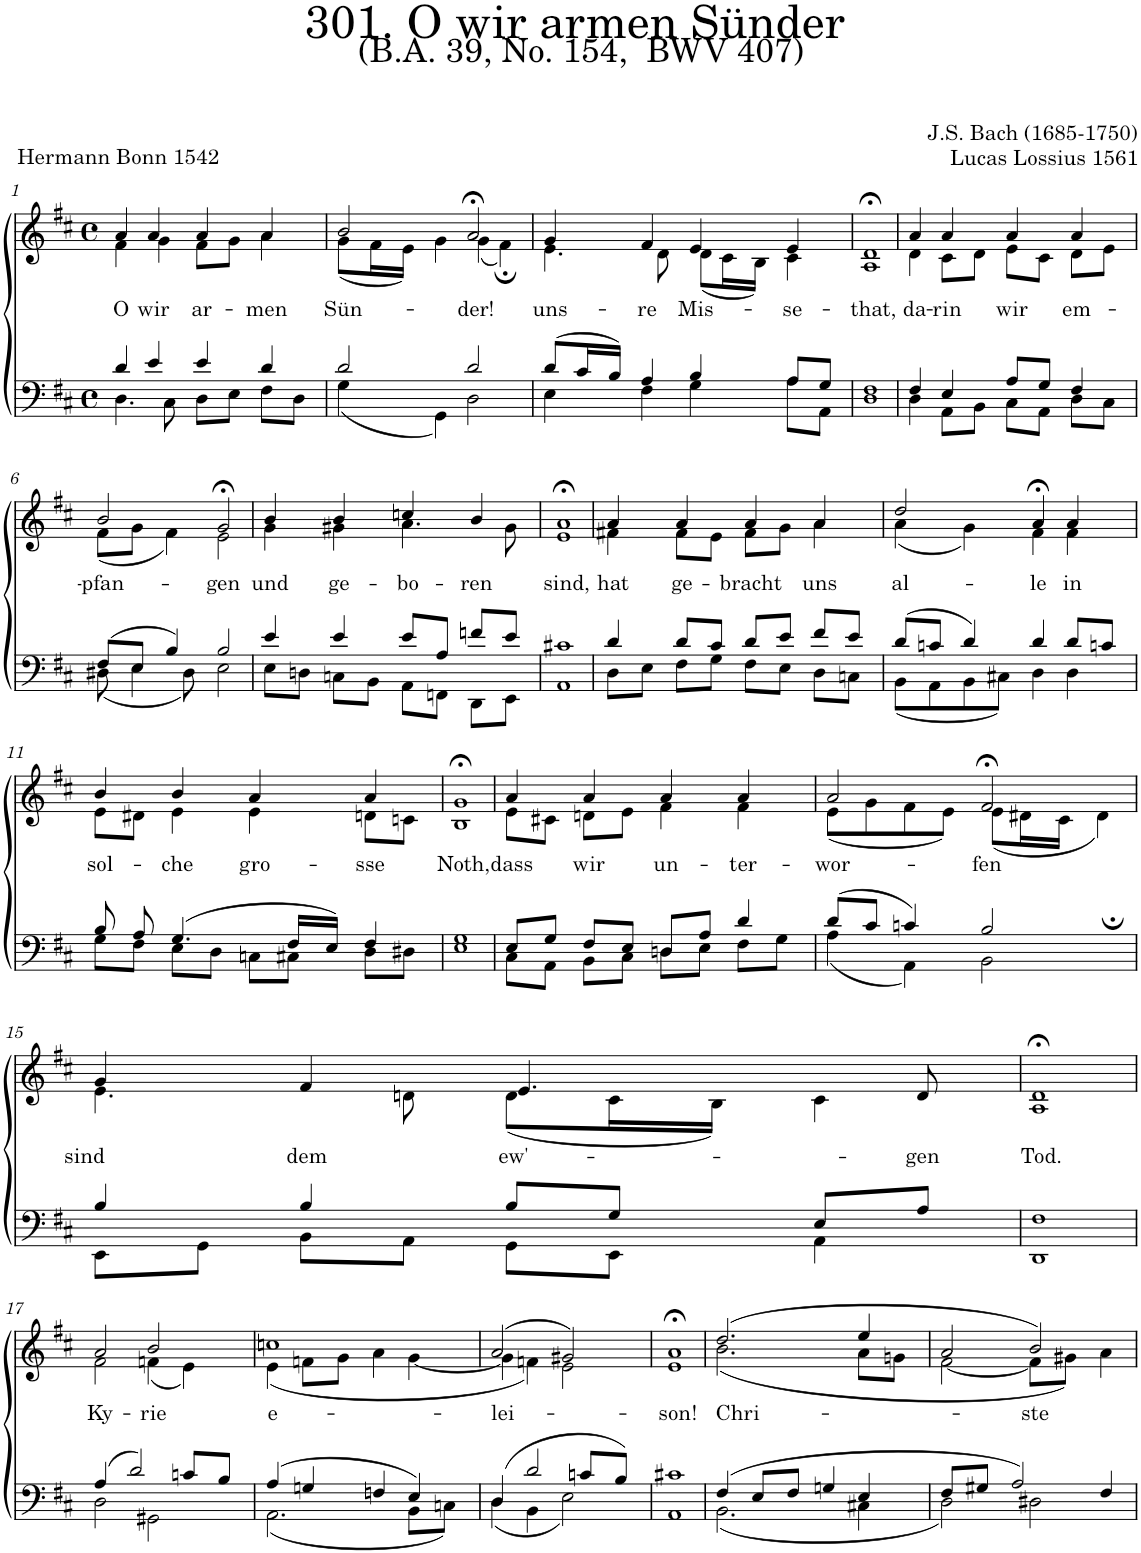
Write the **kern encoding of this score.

**kern	**kern	**text
*part2	*part1	*part1
*staff2	*staff1	*staff1
*I"Tenor/Bass	*I"Soprano/Alto	*
*clefF4	*clefG2	*
*k[f#c#]	*k[f#c#]	*
*M4/4	*M4/4	*
*met(c)	*met(c)	*
=1	=1	=1
*^	*	*
!	!	!	!LO:LY:b
*	*	*^	*
4d/	4.D\	4a;</	4f#\	O
!	!	!	!	!LO:LY:b
4e/	.	4a/	4g\	wir
.	8C#\	.	.	.
!	!	!	!	!LO:LY:b
4e/	8D\L	4a;</	8f#\L	ar-
.	8E\J	.	8g\J	.
!	!	!	!	!LO:LY:b
4d/	8F#\L	4a/	4a\	-men
.	8D\J	.	.	.
=2	=2	=2	=2	=2
!	!	!	!	!LO:LY:b
2d/	(4G\	2b;</	(8g\L	Sün-
.	.	.	16f#\L	.
.	.	.	16e\JJ)	.
.	4GG\)	.	4g\	.
!	!	!	!	!LO:LY:b
2d/	2D\	2a;<,/	(4g\	-der!
.	.	.	4f#;\)	.
=3	=3	=3	=3	=3
!	!	!	!	!LO:LY:b
(8d/L	4E\	4g;</	4.e\	uns-
16c#/L	.	.	.	.
16B/JJ)	.	.	.	.
!	!	!	!	!LO:LY:b
4A/	4F#\	4f#/	.	-re
.	.	.	8d\	.
!	!	!	!	!LO:LY:b
4B/	4G\	4e/	(8d\L	Mis-
.	.	.	16c#\L	.
.	.	.	16B\JJ)	.
!	!	!	!	!LO:LY:b
8A/L	8A\L	4e/	4c#\	-se-
8G/J	8AA\J	.	.	.
=4	=4	=4	=4	=4
!	!	!	!	!LO:LY:b
1F#	1D	1d;<,	1A	-that,
=5	=5	=5	=5	=5
!	!	!	!	!LO:LY:b
4F#/	4D\	4a/	4d\	da-
!	!	!	!	!LO:LY:b
4E/	8AA\L	4a/	8c#\L	-rin
.	8BB\J	.	8d\J	.
!	!	!	!	!LO:LY:b
8A/L	8C#\L	4a/	8e\L	wir
8G/J	8AA\J	.	8c#\J	.
!	!	!	!	!LO:LY:b
4F#/	8D\L	4a/	8d\L	em-
.	8C#\J	.	8e\J	.
!!LO:LB:g=z	!!
=6	=6	=6	=6	=6
!	!	!	!	!LO:LY:b
(8F#/L	(8D#X\	2b;</	(8f#\L	-pfan-
8E/J	4E\	.	8g\J	.
4B/)	.	.	4f#\)	.
.	8D#\)	.	.	.
!	!	!	!	!LO:LY:b
2B/	2E\	2g;<,/	2e\	-gen
=7	=7	=7	=7	=7
!	!	!	!	!LO:LY:b
4e/	8E\L	4b;</	4g\	und
.	8Dn\J	.	.	.
!	!	!	!	!LO:LY:b
4e/	8Cn\L	4b/	4g#X\	ge-
.	8BB\J	.	.	.
!	!	!	!	!LO:LY:b
8e/L	8AA\L	4ccn/	4.a\	-bo-
8A/J	8FFn\J	.	.	.
!	!	!	!	!LO:LY:b
8fn/L	8DD\L	4b/	.	-ren
8e/J	8EE\J	.	8g#\	.
=8	=8	=8	=8	=8
!	!	!	!	!LO:LY:b
1c#X	1AA	1a;<,	1e	sind,
=9	=9	=9	=9	=9
!	!	!	!	!LO:LY:b
4d/	8D\L	4a;</	4f#X\	hat
.	8E\J	.	.	.
!	!	!	!	!LO:LY:b
8d/L	8F#\L	4a/	8f#\L	ge-
8c#/J	8G\J	.	8e\J	.
!	!	!	!	!LO:LY:b
8d/L	8F#\L	4a;</	8f#\L	-bracht
8e/J	8E\J	.	8g\J	.
!	!	!	!	!LO:LY:b
8f#/L	8D\L	4a/	4a\	uns
8e/J	8Cn\J	.	.	.
=10	=10	=10	=10	=10
!	!	!	!	!LO:LY:b
(8d/L	(8BB\L	2dd;</	(4a\	al-
8cn/J	8AA\	.	.	.
4d/)	8BB\	.	4g\)	.
.	8C#X\J)	.	.	.
!	!	!	!	!LO:LY:b
4d/	4D\	4a;<,/	4f#\	-le
!	!	!	!	!LO:LY:b
8d/L	4D\	4a/	4f#\	in
8cn/J	.	.	.	.
!!LO:LB:g=z	!!
=11	=11	=11	=11	=11
!	!	!	!	!LO:LY:b
8B/	8G\L	4b;</	8e\L	sol-
8A/	8F#\J	.	8d#X\J	.
!	!	!	!	!LO:LY:b
(4.G/	8E\L	4b/	4e\	-che
.	8D\J	.	.	.
!	!	!	!	!LO:LY:b
.	8Cn\L	4a/	4e\	gro-
16F#/LL	8C#X\J	.	.	.
16E/JJ)	.	.	.	.
!	!	!	!	!LO:LY:b
4F#/	8D\L	4a/	8dn\L	-sse
.	8D#X\J	.	8cn\J	.
=12	=12	=12	=12	=12
!	!	!	!	!LO:LY:b
1G	1E	1g;<,	1B	Noth,
=13	=13	=13	=13	=13
!	!	!	!	!LO:LY:b
8E/L	8C#\L	4a;</	8e\L	dass
8G/J	8AA\J	.	8c#X\J	.
!	!	!	!	!LO:LY:b
8F#/L	8BB\L	4a/	8dn\L	wir
8E/J	8C#\J	.	8e\J	.
!	!	!	!	!LO:LY:b
8Dn/L	8D\L	4a/	4f#\	un-
8A/J	8E\J	.	.	.
!	!	!	!	!LO:LY:b
4d/	8F#\L	4a/	4f#\	-ter-
.	8G\J	.	.	.
=14	=14	=14	=14	=14
!	!	!	!	!LO:LY:b
(8d/L	(4A\	2a/	(8e\L	-wor-
8c#/J	.	.	8g\	.
4cn/)	4AA\)	.	8f#\	.
.	.	.	8e\J)	.
!	!	!	!	!LO:LY:b
2B/	2BB\	2f#;<,/	(8e;\L	-fen
.	.	.	16d#X;\L	.
.	.	.	16c#\JJ	.
.	.	.	4d#;\)	.
!!LO:LB:g=z	!!
=15	=15	=15	=15	=15
!	!	!	!	!LO:LY:b
4B/	8EE\L	4g;</	4.e\	sind
.	8GG\J	.	.	.
!	!	!	!	!LO:LY:b
4B/	8BB\L	4f#/	.	dem
.	8AA\J	.	8dn\	.
!	!	!	!	!LO:LY:b
8B/L	8GG\L	4.e/	(8d\L	ew'-
8G/J	8EE\J	.	16c#\L	.
.	.	.	16B\JJ)	.
8E/L	4AA\	.	4c#\	.
!	!	!	!	!LO:LY:b
8A/J	.	8d/	.	-gen
=16	=16	=16	=16	=16
!	!	!	!	!LO:LY:b
1F#	1DD	1d;<,	1A	Tod.
!!LO:LB:g=z	!!
=17	=17	=17	=17	=17
!	!	!	!	!LO:LY:b
(4A/	2D\	2a;</	2f#\	Ky-
2d/)	.	.	.	.
!	!	!	!	!LO:LY:b
.	2GG#X\	2b/	(4fn\	-rie
8cn/L	.	.	4e\)	.
8B/J	.	.	.	.
=18	=18	=18	=18	=18
!	!	!	!	!LO:LY:b
(4A/	(2.AA\	1ccn;<	(4e\	e-
4Gn/	.	.	8fn\L	.
.	.	.	8g\J	.
4Fn/	.	.	4a;\	.
4E/)	8BB\L	.	[4g\	.
.	8Cn\J)	.	.	.
=19	=19	=19	=19	=19
!	!	!	!	!LO:LY:b
(4D/	(4D\	(2a;</	4g\]	-lei-
2d/	4BB\	.	4fn\)	.
.	2E\)	2g#X/)	2e\	.
8cn;</L	.	.	.	.
8B/J)	.	.	.	.
=20	=20	=20	=20	=20
!	!	!	!	!LO:LY:b
1c#X	1AA	1a;<,	1e	-son!
=21	=21	=21	=21	=21
!	!	!	!	!LO:LY:b
(4F#/	(2.BB\	(2.dd;</	(2.b\	Chri-
8E/L	.	.	.	.
8F#/J	.	.	.	.
4Gn/	.	.	.	.
4E/	4C#X\	4ee/	8a\L	.
.	.	.	8gn\J	.
=22	=22	=22	=22	=22
8F#;</L	2D\)	2a/	[2f#\	.
8G#X/J	.	.	.	.
2A/)	.	.	.	.
!	!	!	!	!LO:LY:b
.	2D#X\	2b;</)	8f#\L]	-ste
.	.	.	8g#X\J)	.
4F#/	.	.	4a\	.
*v	*v	*	*	*
*	*v	*v	*
=	=	=
*-	*-	*-
